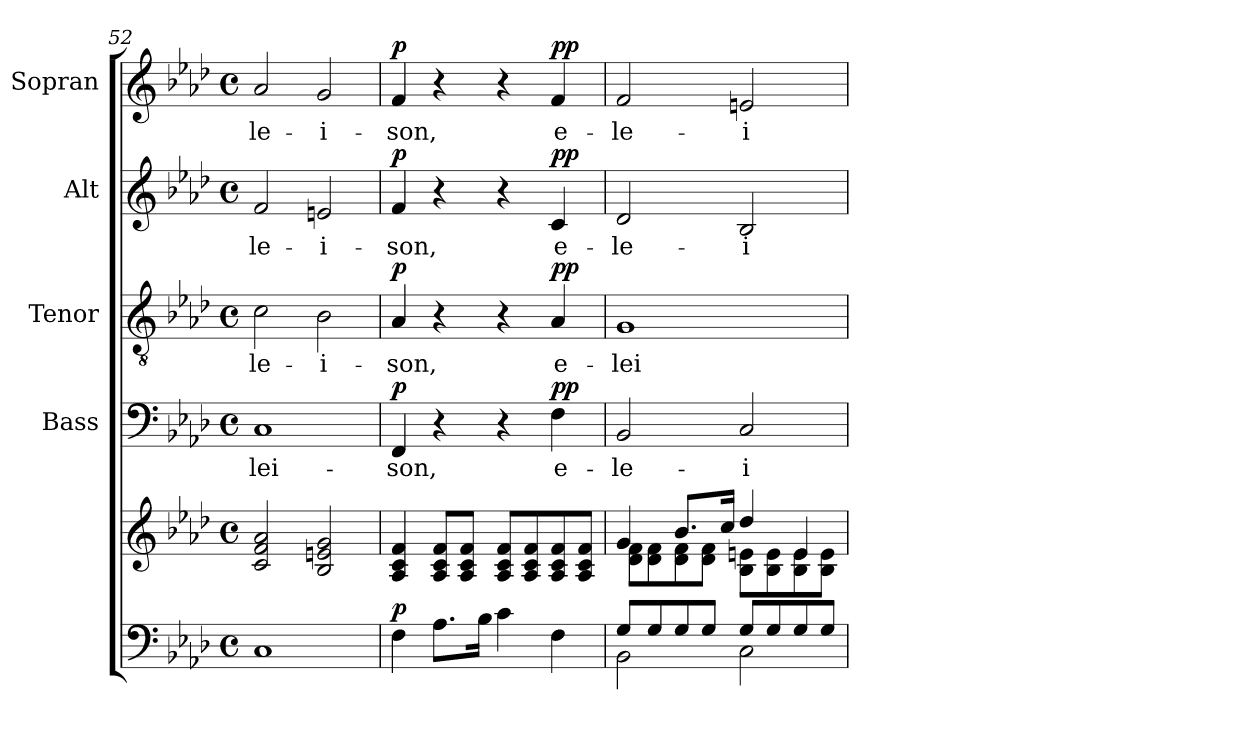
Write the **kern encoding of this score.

**kern	**kern	**dynam	**kern	**text	**dynam	**kern	**text	**dynam	**kern	**text	**dynam	**kern	**text	**dynam
*part5	*part5	*part5	*part4	*part4	*part4	*part3	*part3	*part3	*part2	*part2	*part2	*part1	*part1	*part1
*staff6	*staff5	*staff5/6	*staff4	*staff4	*staff4	*staff3	*staff3	*staff3	*staff2	*staff2	*staff2	*staff1	*staff1	*staff1
*	*	*	*I"Bass	*	*	*I"Tenor	*	*	*I"Alt	*	*	*I"Sopran	*	*
*	*	*	*I'B.	*	*	*I'T.	*	*	*I'A.	*	*	*I'S.	*	*
*clefF4	*clefG2	*	*clefF4	*	*	*clefGv2	*	*	*clefG2	*	*	*clefG2	*	*
*k[b-e-a-d-]	*k[b-e-a-d-]	*	*k[b-e-a-d-]	*	*	*k[b-e-a-d-]	*	*	*k[b-e-a-d-]	*	*	*k[b-e-a-d-]	*	*
*A-:	*A-:	*	*A-:	*	*	*A-:	*	*	*A-:	*	*	*A-:	*	*
*M4/4	*M4/4	*	*M4/4	*	*	*M4/4	*	*	*M4/4	*	*	*M4/4	*	*
*met(c)	*met(c)	*	*met(c)	*	*	*met(c)	*	*	*met(c)	*	*	*met(c)	*	*
=52	=52	=52	=52	=52	=52	=52	=52	=52	=52	=52	=52	=52	=52	=52
!	!	!	!	!LO:LY:b	!	!	!LO:LY:b	!	!	!LO:LY:b	!	!	!LO:LY:b	!
1C	2c/ 2f/ 2a-/	.	1C	-lei-	.	2c\	-le-	.	2f/	-le-	.	2a-/	-le-	.
!	!	!	!	!	!	!	!LO:LY:b	!	!	!LO:LY:b	!	!	!LO:LY:b	!
.	2B-/ 2en/ 2g/	.	.	.	.	2B-\	-i-	.	2en/	-i-	.	2g/	-i-	.
!!LO:PB:g=z
=53	=53	=53	=53	=53	=53	=53	=53	=53	=53	=53	=53	=53	=53	=53
!	!	!LO:DY:a=2	!	!LO:LY:b	!LO:DY:a	!	!LO:LY:b	!LO:DY:a	!	!LO:LY:b	!LO:DY:a	!	!LO:LY:b	!LO:DY:a
4F\	4A-/ 4c/ 4f/	p	4FF/	-son,	p	4A-/	-son,	p	4f/	-son,	p	4f/	-son,	p
8.A-\L	8A-/ 8c/ 8f/L	.	4r	.	.	4r	.	.	4r	.	.	4r	.	.
.	8A-/ 8c/ 8f/J	.	.	.	.	.	.	.	.	.	.	.	.	.
16B-\Jk	.	.	.	.	.	.	.	.	.	.	.	.	.	.
4c\	8A-/ 8c/ 8f/L	.	4r	.	.	4r	.	.	4r	.	.	4r	.	.
.	8A-/ 8c/ 8f/	.	.	.	.	.	.	.	.	.	.	.	.	.
!	!	!	!	!LO:LY:b	!LO:DY:a	!	!LO:LY:b	!LO:DY:a	!	!LO:LY:b	!LO:DY:a	!	!LO:LY:b	!LO:DY:a
4F\	8A-/ 8c/ 8f/	.	4F\	e-	pp	4A-/	e-	pp	4c/	e-	pp	4f/	e-	pp
.	8A-/ 8c/ 8f/J	.	.	.	.	.	.	.	.	.	.	.	.	.
=54	=54	=54	=54	=54	=54	=54	=54	=54	=54	=54	=54	=54	=54	=54
*^	*^	*	*	*	*	*	*	*	*	*	*	*	*	*
!	!	!	!	!	!	!LO:LY:b	!	!	!LO:LY:b	!	!	!LO:LY:b	!	!	!LO:LY:b	!
8G/L	2BB-\	4g/	8d-\ 8f\L	.	2BB-/	-le-	.	1G	-lei-	.	2d-/	-le-	.	2f/	-le-	.
8G/	.	.	8d-\ 8f\	.	.	.	.	.	.	.	.	.	.	.	.	.
8G/	.	8.b-/L	8d-\ 8f\	.	.	.	.	.	.	.	.	.	.	.	.	.
8G/J	.	.	8d-\ 8f\J	.	.	.	.	.	.	.	.	.	.	.	.	.
.	.	16cc/Jk	.	.	.	.	.	.	.	.	.	.	.	.	.	.
!	!	!	!	!	!	!LO:LY:b	!	!	!	!	!	!LO:LY:b	!	!	!LO:LY:b	!
8G/L	2C\	4dd-/	8B-\ 8en\L	.	2C/	-i-	.	.	.	.	2B-/	-i-	.	2en/	-i-	.
8G/	.	.	8B-\ 8e\	.	.	.	.	.	.	.	.	.	.	.	.	.
8G/	.	4e/	8B-\ 8e\	.	.	.	.	.	.	.	.	.	.	.	.	.
8G/J	.	.	8B-\ 8e\J	.	.	.	.	.	.	.	.	.	.	.	.	.
*v	*v	*	*	*	*	*	*	*	*	*	*	*	*	*	*	*
*	*v	*v	*	*	*	*	*	*	*	*	*	*	*	*	*
=	=	=	=	=	=	=	=	=	=	=	=	=	=	=
*-	*-	*-	*-	*-	*-	*-	*-	*-	*-	*-	*-	*-	*-	*-
